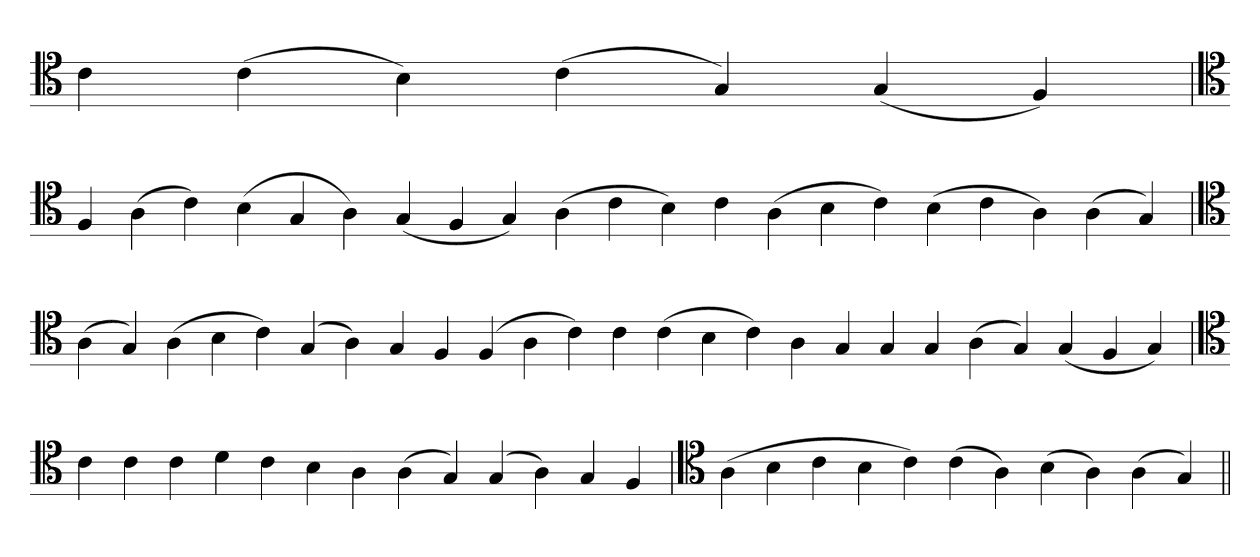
**kern
*part1
*staff1
*clefC4
=
4c
(4c
4B)
(4c
4G)
(4G
4F)
=
*clefC4
4F
(4A
4c)
(4B
4G
4A)
(4G
4F
4G)
(4A
4c
4B)
4c
(4A
4B
4c)
(4B
4c
4A)
(4A
4G)
='
*clefC4
(4A
4G)
(4A
4B
4c)
(4G
4A)
4G
4F
(4F
4A
4c)
4c
(4c
4B
4c)
4A
4G
4G
4G
(4A
4G)
(4G
4F
4G)
=`
*clefC4
4c
4c
4c
4d
4c
4B
4A
(4A
4G)
(4G
4A)
4G
4F
=`
*clefC4
(4A
4B
4c
4B
4c)
(4c
4A)
(4B
4A)
(4A
4G)
=||
*-
